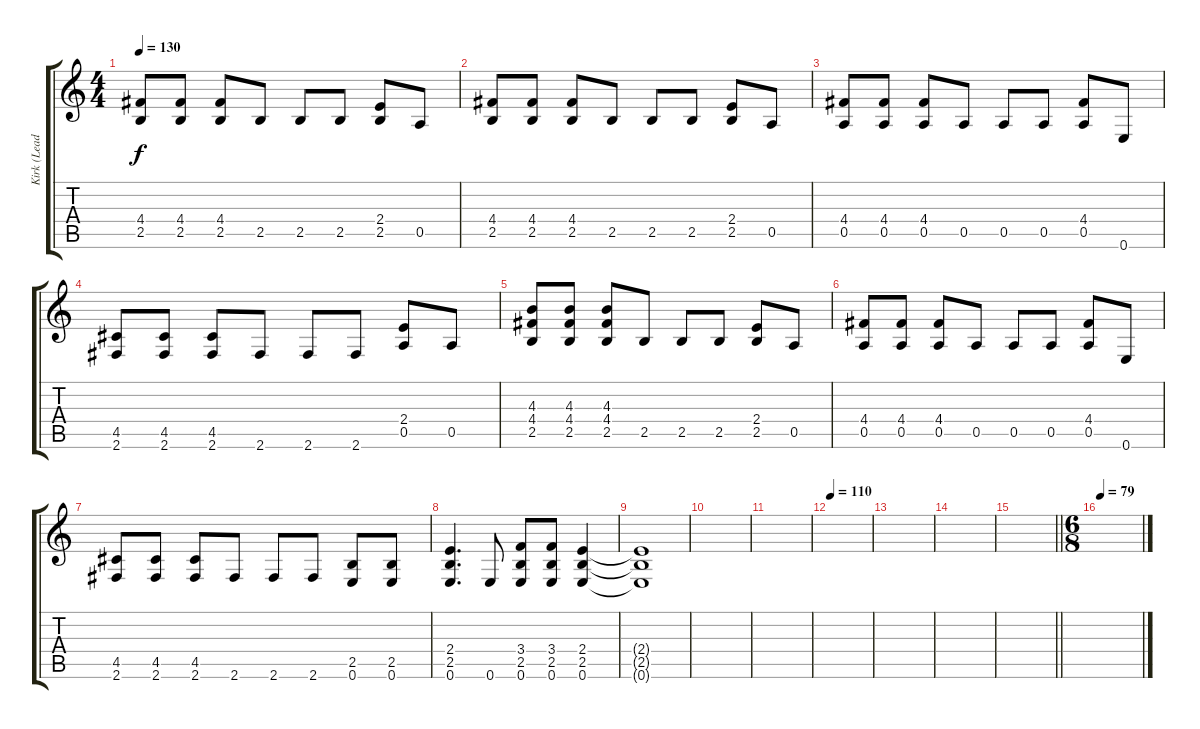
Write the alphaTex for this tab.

\track ("Kirk (Lead Guitar)" "Kirk (Lead") {instrument distortionguitar}
\staff {score tabs}
\tuning (E4 B3 G3 D3 A2 E2) {hide}
\ts (4 4)
\tempo 130
\clef g2
\ks c
(4.4 2.5).8{dy f} (4.4 2.5).8 (4.4 2.5).8 2.5.8 2.5.8 2.5.8 (2.4 2.5).8 0.5.8 |
(4.4 2.5).8 (4.4 2.5).8 (4.4 2.5).8 2.5.8 2.5.8 2.5.8 (2.4 2.5).8 0.5.8 |
(4.4 0.5).8 (4.4 0.5).8 (4.4 0.5).8 0.5.8 0.5.8 0.5.8 (4.4 0.5).8 0.6.8 |
(4.5 2.6).8 (4.5 2.6).8 (4.5 2.6).8 2.6.8 2.6.8 2.6.8 (2.4 0.5).8 0.5.8 |
(4.3 4.4 2.5).8 (4.3 4.4 2.5).8 (4.3 4.4 2.5).8 2.5.8 2.5.8 2.5.8 (2.4 2.5).8 0.5.8 |
(4.4 0.5).8 (4.4 0.5).8 (4.4 0.5).8 0.5.8 0.5.8 0.5.8 (4.4 0.5).8 0.6.8 |
(4.5 2.6).8 (4.5 2.6).8 (4.5 2.6).8 2.6.8 2.6.8 2.6.8 (2.5 0.6).8 (2.5 0.6).8 |
(2.4 2.5 0.6).4{d} 0.6.8 (3.4 2.5 0.6).8 (3.4 2.5 0.6).8 (2.4 2.5 0.6).4 |
(2.4{t} 2.5{t} 0.6{t}).1 |
|
|
\tempo 110
|
|
|
\barLineRight lightlight
|
\ts (6 8)
\tempo 79
